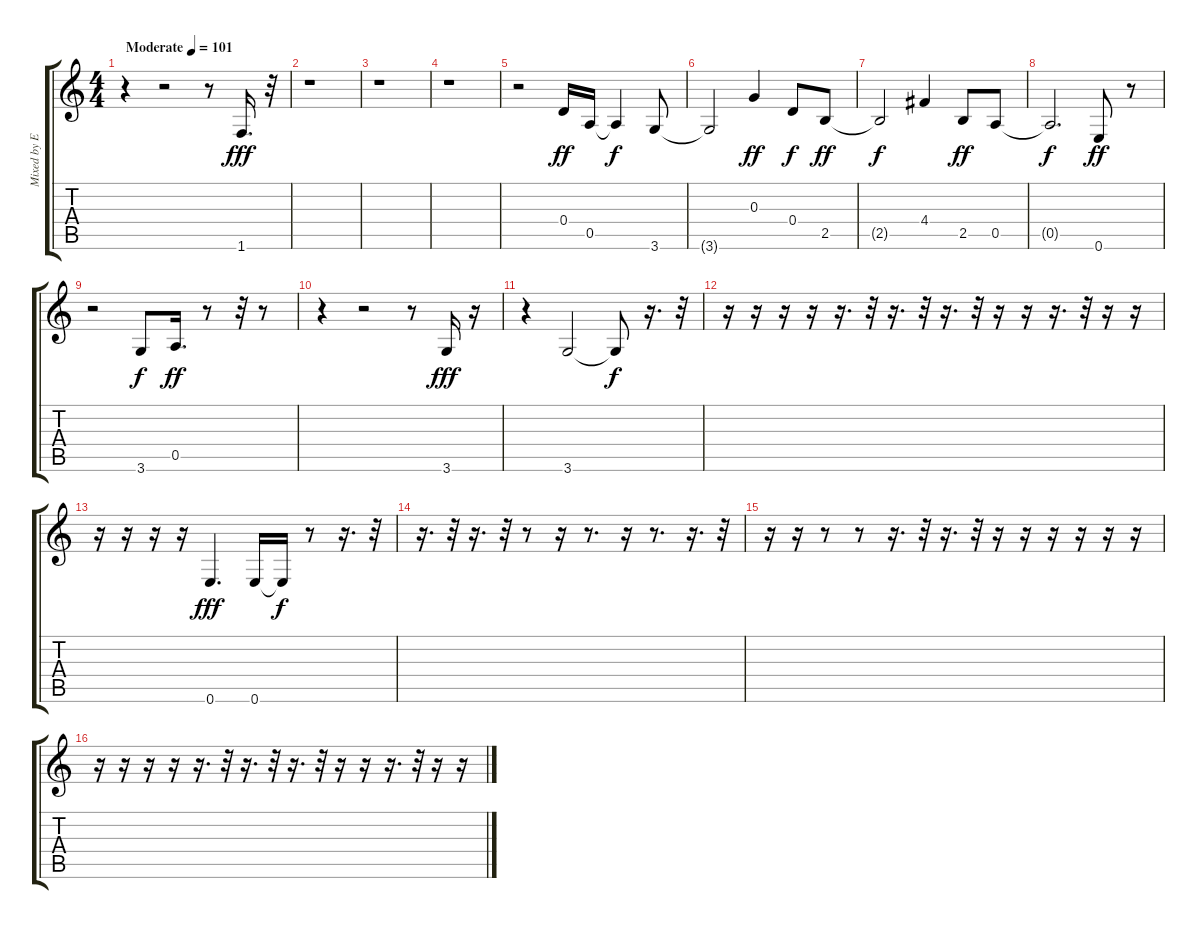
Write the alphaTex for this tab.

\track ("Mixed by Estrada" "Mixed by E") {instrument electricbassfinger}
\staff {score tabs}
\tuning (E4 B3 G3 D3 A2 E2) {hide}
\ts (4 4)
\tempo (101 "Moderate")
\clef g2
\ks c
r.4{dy fff instrument electricbassfinger} r.2 r.8 1.6.16{d} r.32 |
r.1 |
r.1 |
r.1 |
r.2 0.4.16{dy ff} 0.5.16 0.5{t}.4{dy f} 3.6.8 |
3.6{t}.2 0.3.4{dy ff} 0.4.8{dy f} 2.5.8{dy ff} |
2.5{t}.2{dy f} 4.4.4 2.5.8{dy ff} 0.5.8 |
0.5{t}.2{d dy f} 0.6.8{dy ff} r.8 |
r.2 3.6.8{dy f} 0.5.16{d dy ff} r.8 r.32 r.8 |
r.4 r.2 r.8 3.6.16{dy fff} r.16 |
r.4 3.6.2 3.6{t}.8{dy f} r.16{d} r.32 |
r.16 r.16 r.16 r.16 r.16{d} r.32 r.16{d} r.32 r.16{d} r.32 r.16 r.16 r.16{d} r.32 r.16 r.16 |
r.16 r.16 r.16 r.16 0.6.4{d dy fff} 0.6.16 0.6{t}.16{dy f} r.8 r.16{d} r.32 |
r.16{d} r.32 r.16{d} r.32 r.8 r.16 r.8{d} r.16 r.8{d} r.16{d} r.32 |
r.16 r.16 r.8 r.8 r.16{d} r.32 r.16{d} r.32 r.16 r.16 r.16 r.16 r.16 r.16 |
r.16 r.16 r.16 r.16 r.16{d} r.32 r.16{d} r.32 r.16{d} r.32 r.16 r.16 r.16{d} r.32 r.16 r.16
